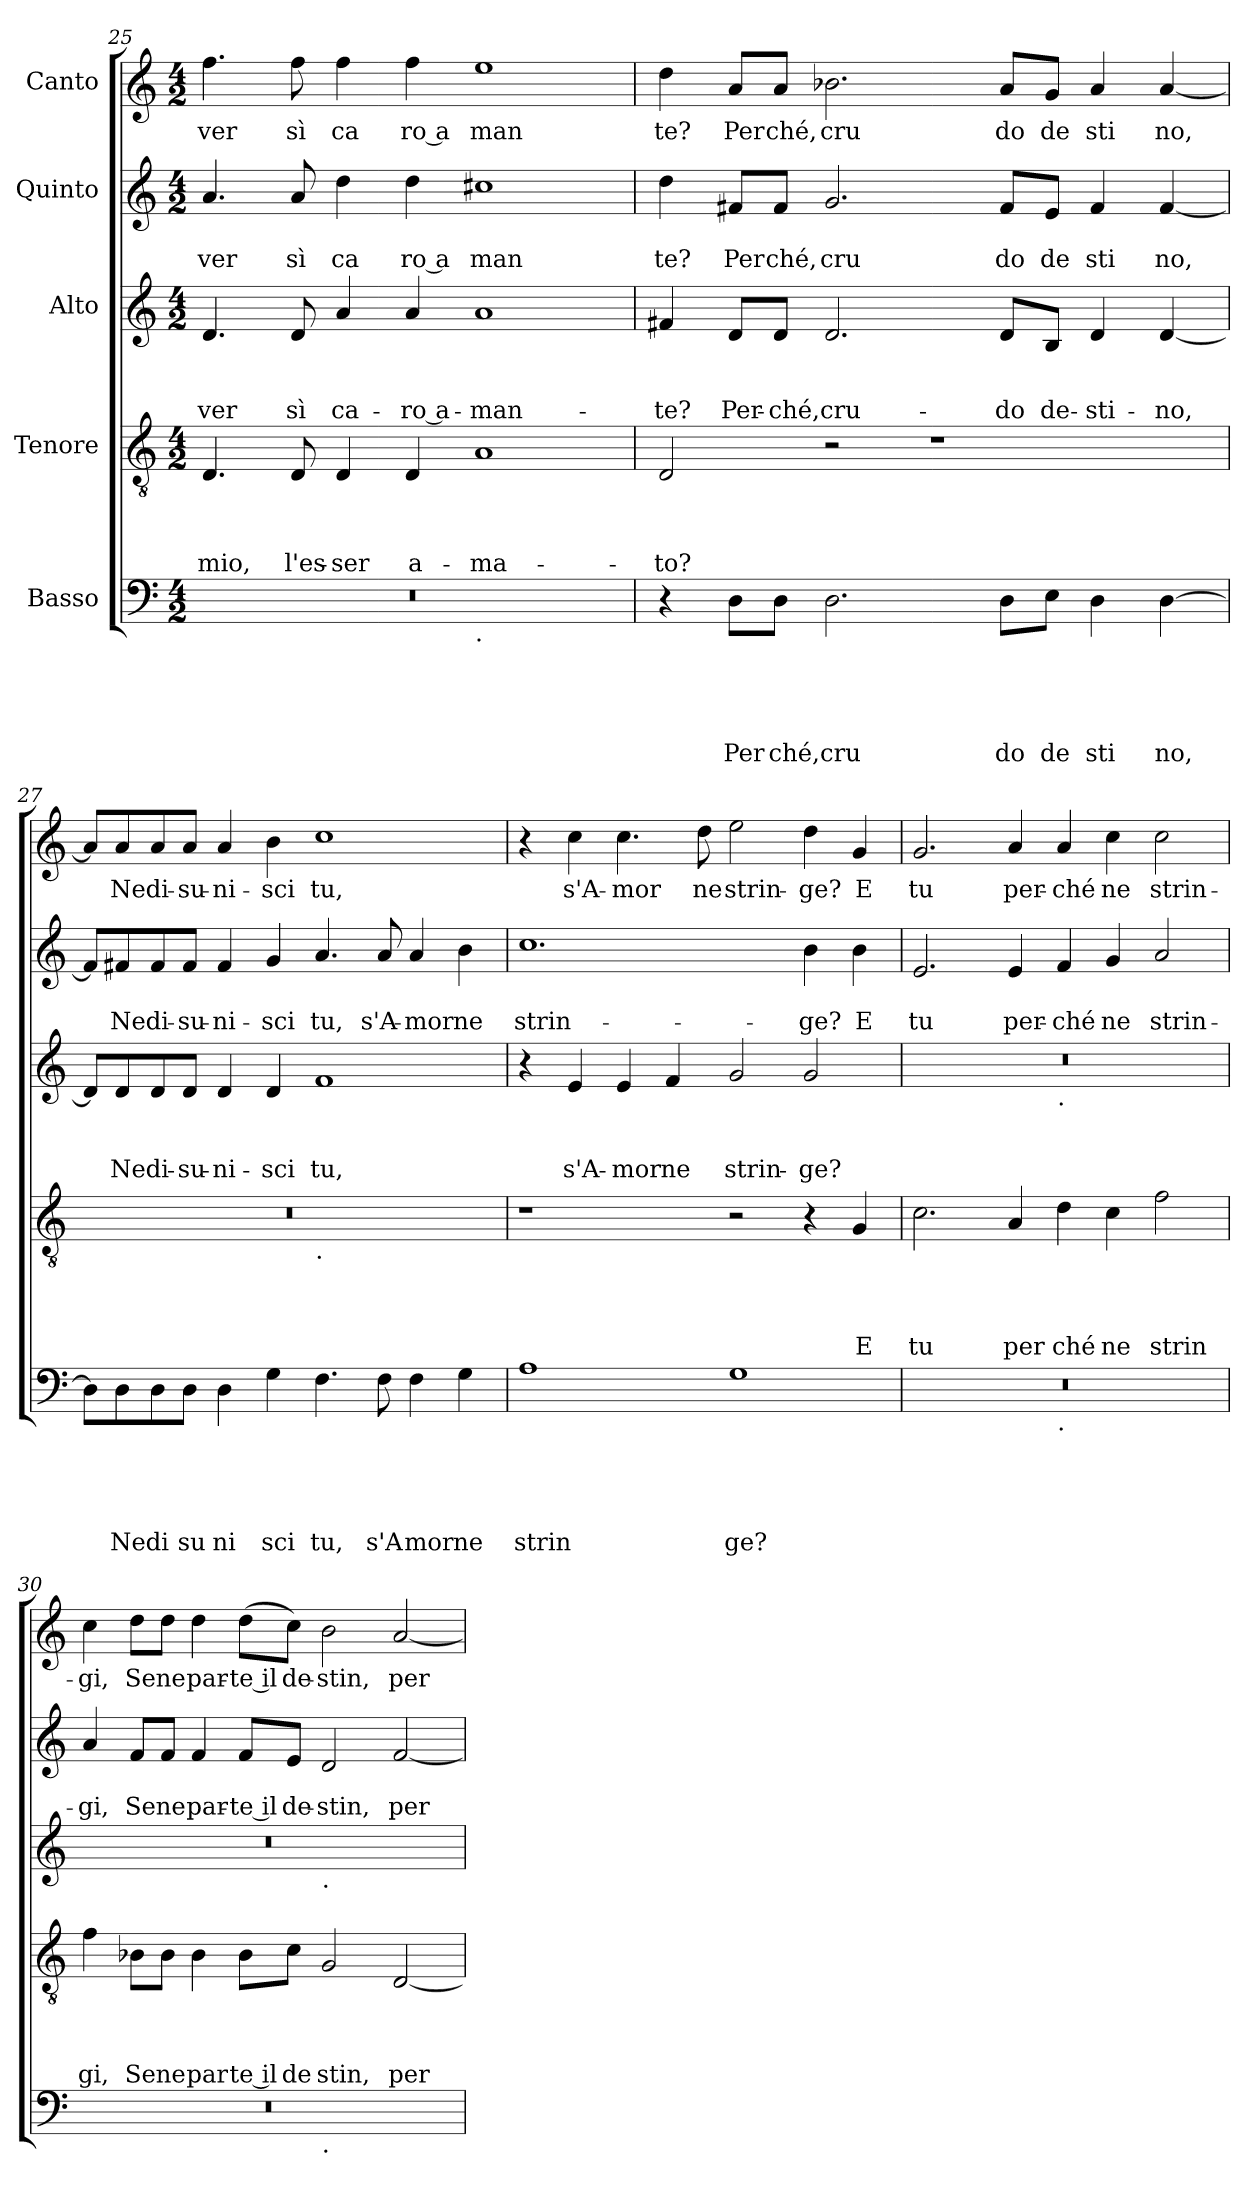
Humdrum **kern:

**kern	**text	**text	**text	**text	**text	**kern	**text	**text	**text	**text	**kern	**text	**text	**text	**kern	**text	**text	**kern	**text
*part5	*part5	*part5	*part5	*part5	*part5	*part4	*part4	*part4	*part4	*part4	*part3	*part3	*part3	*part3	*part2	*part2	*part2	*part1	*part1
*staff5	*staff5	*staff5	*staff5	*staff5	*staff5	*staff4	*staff4	*staff4	*staff4	*staff4	*staff3	*staff3	*staff3	*staff3	*staff2	*staff2	*staff2	*staff1	*staff1
*I"Basso	*	*	*	*	*	*I"Tenore	*	*	*	*	*I"Alto	*	*	*	*I"Quinto	*	*	*I"Canto	*
*clefF4	*	*	*	*	*	*clefGv2	*	*	*	*	*clefG2	*	*	*	*clefG2	*	*	*clefG2	*
*k[]	*	*	*	*	*	*k[]	*	*	*	*	*k[]	*	*	*	*k[]	*	*	*k[]	*
*C:	*	*	*	*	*	*C:	*	*	*	*	*C:	*	*	*	*C:	*	*	*C:	*
*M4/2	*	*	*	*	*	*M4/2	*	*	*	*	*M4/2	*	*	*	*M4/2	*	*	*M4/2	*
=25	=25	=25	=25	=25	=25	=25	=25	=25	=25	=25	=25	=25	=25	=25	=25	=25	=25	=25	=25
!	!	!	!	!	!	!	!	!	!	!LO:LY:b	!	!	!	!LO:LY:b	!	!	!LO:LY:b	!	!LO:LY:b
*^	*	*	*	*	*	*	*	*	*	*	*	*	*	*	*	*	*	*	*
0r	1ryy	.	.	.	.	.	4.D/	.	.	.	mio,	4.d/	.	.	-ver	4.a/	.	ver	4.ff\	ver
!	!	!	!	!	!	!	!	!	!	!	!LO:LY:b	!	!	!	!LO:LY:b	!	!	!LO:LY:b	!	!LO:LY:b
.	.	.	.	.	.	.	8D/	.	.	.	l'es-	8d/	.	.	sì	8a/	.	sì	8ff\	sì
!	!	!	!	!	!	!	!	!	!	!	!LO:LY:b	!	!	!	!LO:LY:b	!	!	!LO:LY:b	!	!LO:LY:b
.	.	.	.	.	.	.	4D/	.	.	.	-ser	4a/	.	.	ca-	4dd\	.	ca	4ff\	ca
!	!	!	!	!	!	!	!	!	!	!	!LO:LY:b	!	!	!	!LO:LY:b:rj	!	!	!LO:LY:b:rj	!	!LO:LY:b:rj
.	.	.	.	.	.	.	4D/	.	.	.	a-	4a/	.	.	-ro a-	4dd\	.	ro a	4ff\	ro a
!	!LO:TX:b:t=.	!	!	!	!	!	!	!	!	!	!	!	!	!	!	!	!	!	!	!
!	!	!	!	!	!	!	!	!	!	!	!LO:LY:b	!	!	!	!LO:LY:b	!	!	!LO:LY:b	!	!LO:LY:b
.	1ryy	.	.	.	.	.	1A	.	.	.	-ma-	1a	.	.	-man-	1cc#X	.	man	1ee	man
=26	=26	=26	=26	=26	=26	=26	=26	=26	=26	=26	=26	=26	=26	=26	=26	=26	=26	=26	=26	=26
!	!	!	!	!	!	!	!	!	!	!	!LO:LY:b	!	!	!	!LO:LY:b	!	!	!LO:LY:b	!	!LO:LY:b
*v	*v	*	*	*	*	*	*	*	*	*	*	*	*	*	*	*	*	*	*	*
4r	.	.	.	.	.	2D/	.	.	.	-to?	4f#X/	.	.	-te?	4dd\	.	te?	4dd\	te?
!	!	!	!	!	!LO:LY:b	!	!	!	!	!	!	!	!	!LO:LY:b	!	!	!LO:LY:b	!	!LO:LY:b
8D\L	.	.	.	.	Per	.	.	.	.	.	8d/L	.	.	Per-	8f#X/L	.	Per	8a/L	Per
!	!	!	!	!	!LO:LY:b	!	!	!	!	!	!	!	!	!LO:LY:b	!	!	!LO:LY:b	!	!LO:LY:b
8D\J	.	.	.	.	ché,	.	.	.	.	.	8d/J	.	.	-ché,	8f#/J	.	ché,	8a/J	ché,
!	!	!	!	!	!LO:LY:b	!	!	!	!	!	!	!	!	!LO:LY:b	!	!	!LO:LY:b	!	!LO:LY:b
2.D\	.	.	.	.	cru	2r	.	.	.	.	2.d/	.	.	cru-	2.g/	.	cru	2.b-X\	cru
.	.	.	.	.	.	1r	.	.	.	.	.	.	.	.	.	.	.	.	.
!	!	!	!	!	!LO:LY:b	!	!	!	!	!	!	!	!	!LO:LY:b	!	!	!LO:LY:b	!	!LO:LY:b
8D\L	.	.	.	.	do	.	.	.	.	.	8d/L	.	.	-do	8f#/L	.	do	8a/L	do
!	!	!	!	!	!LO:LY:b	!	!	!	!	!	!	!	!	!LO:LY:b	!	!	!LO:LY:b	!	!LO:LY:b
8E\J	.	.	.	.	de	.	.	.	.	.	8B/J	.	.	de-	8e/J	.	de	8g/J	de
!	!	!	!	!	!LO:LY:b	!	!	!	!	!	!	!	!	!LO:LY:b	!	!	!LO:LY:b	!	!LO:LY:b
4D\	.	.	.	.	sti	.	.	.	.	.	4d/	.	.	-sti-	4f#/	.	sti	4a/	sti
!	!	!	!	!	!LO:LY:b	!	!	!	!	!	!	!	!	!LO:LY:b	!	!	!LO:LY:b	!	!LO:LY:b
[<4D\	.	.	.	.	no,	.	.	.	.	.	[<4d/	.	.	-no,	[<4f#/	.	no,	[<4a/	no,
!!LO:LB:g=z
=27	=27	=27	=27	=27	=27	=27	=27	=27	=27	=27	=27	=27	=27	=27	=27	=27	=27	=27	=27
*	*	*	*	*	*	*^	*	*	*	*	*	*	*	*	*	*	*	*	*
8D\L]	.	.	.	.	.	0r	1ryy	.	.	.	.	8d/L]	.	.	.	8f#/L]	.	.	8a/L]	.
!	!	!	!	!	!LO:LY:b	!	!	!	!	!	!	!	!	!	!LO:LY:b	!	!	!LO:LY:b	!	!LO:LY:b
8D\	.	.	.	.	Ne	.	.	.	.	.	.	8d/	.	.	Ne	8f#X/	.	Ne	8a/	Ne
!	!	!	!	!	!LO:LY:b	!	!	!	!	!	!	!	!	!	!LO:LY:b	!	!	!LO:LY:b	!	!LO:LY:b
8D\	.	.	.	.	di	.	.	.	.	.	.	8d/	.	.	di-	8f#/	.	di-	8a/	di-
!	!	!	!	!	!LO:LY:b	!	!	!	!	!	!	!	!	!	!LO:LY:b	!	!	!LO:LY:b	!	!LO:LY:b
8D\J	.	.	.	.	su	.	.	.	.	.	.	8d/J	.	.	-su-	8f#/J	.	-su-	8a/J	-su-
!	!	!	!	!	!LO:LY:b	!	!	!	!	!	!	!	!	!	!LO:LY:b	!	!	!LO:LY:b	!	!LO:LY:b
4D\	.	.	.	.	ni	.	.	.	.	.	.	4d/	.	.	-ni-	4f#/	.	-ni-	4a/	-ni-
!	!	!	!	!	!LO:LY:b	!	!	!	!	!	!	!	!	!	!LO:LY:b	!	!	!LO:LY:b	!	!LO:LY:b
4G\	.	.	.	.	sci	.	.	.	.	.	.	4d/	.	.	-sci	4g/	.	-sci	4b\	-sci
!	!	!	!	!	!	!	!LO:TX:b:t=.	!	!	!	!	!	!	!	!	!	!	!	!	!
!	!	!	!	!	!LO:LY:b	!	!	!	!	!	!	!	!	!	!LO:LY:b	!	!	!LO:LY:b	!	!LO:LY:b
4.F\	.	.	.	.	tu,	.	1ryy	.	.	.	.	1f	.	.	tu,	4.a/	.	tu,	1cc	tu,
!	!	!	!	!	!LO:LY:b	!	!	!	!	!	!	!	!	!	!	!	!	!LO:LY:b	!	!
8F\	.	.	.	.	s'A	.	.	.	.	.	.	.	.	.	.	8a/	.	s'A-	.	.
!	!	!	!	!	!LO:LY:b	!	!	!	!	!	!	!	!	!	!	!	!	!LO:LY:b	!	!
4F\	.	.	.	.	mor	.	.	.	.	.	.	.	.	.	.	4a/	.	-mor	.	.
!	!	!	!	!	!LO:LY:b	!	!	!	!	!	!	!	!	!	!	!	!	!LO:LY:b	!	!
4G\	.	.	.	.	ne	.	.	.	.	.	.	.	.	.	.	4b\	.	ne	.	.
=28	=28	=28	=28	=28	=28	=28	=28	=28	=28	=28	=28	=28	=28	=28	=28	=28	=28	=28	=28	=28
!	!	!	!	!	!LO:LY:b	!	!	!	!	!	!	!	!	!	!	!	!	!LO:LY:b	!	!
*	*	*	*	*	*	*v	*v	*	*	*	*	*	*	*	*	*	*	*	*	*
1A	.	.	.	.	strin	1r	.	.	.	.	4r	.	.	.	1.cc	.	strin-	4r	.
!	!	!	!	!	!	!	!	!	!	!	!	!	!	!LO:LY:b	!	!	!	!	!LO:LY:b
.	.	.	.	.	.	.	.	.	.	.	4e/	.	.	s'A-	.	.	.	4cc\	s'A-
!	!	!	!	!	!	!	!	!	!	!	!	!	!	!LO:LY:b	!	!	!	!	!LO:LY:b
.	.	.	.	.	.	.	.	.	.	.	4e/	.	.	-mor	.	.	.	4.cc\	-mor
!	!	!	!	!	!	!	!	!	!	!	!	!	!	!LO:LY:b	!	!	!	!	!
.	.	.	.	.	.	.	.	.	.	.	4f/	.	.	ne	.	.	.	.	.
!	!	!	!	!	!	!	!	!	!	!	!	!	!	!	!	!	!	!	!LO:LY:b
.	.	.	.	.	.	.	.	.	.	.	.	.	.	.	.	.	.	8dd\	ne
!	!	!	!	!	!LO:LY:b	!	!	!	!	!	!	!	!	!LO:LY:b	!	!	!	!	!LO:LY:b
1G	.	.	.	.	ge?	2r	.	.	.	.	2g/	.	.	strin-	.	.	.	2ee\	strin-
!	!	!	!	!	!	!	!	!	!	!	!	!	!	!LO:LY:b	!	!	!LO:LY:b	!	!LO:LY:b
.	.	.	.	.	.	4r	.	.	.	.	2g/	.	.	-ge?	4b\	.	-ge?	4dd\	-ge?
!	!	!	!	!	!	!	!	!	!	!LO:LY:b	!	!	!	!	!	!	!LO:LY:b	!	!LO:LY:b
.	.	.	.	.	.	4G/	.	.	.	E	.	.	.	.	4b\	.	E	4g/	E
=29	=29	=29	=29	=29	=29	=29	=29	=29	=29	=29	=29	=29	=29	=29	=29	=29	=29	=29	=29
!	!	!	!	!	!	!	!	!	!	!LO:LY:b	!	!	!	!	!	!	!LO:LY:b	!	!LO:LY:b
*^	*	*	*	*	*	*	*	*	*	*	*^	*	*	*	*	*	*	*	*
0r	1ryy	.	.	.	.	.	2.c\	.	.	.	tu	0r	1ryy	.	.	.	2.e/	.	tu	2.g/	tu
!	!	!	!	!	!	!	!	!	!	!	!LO:LY:b	!	!	!	!	!	!	!	!LO:LY:b	!	!LO:LY:b
.	.	.	.	.	.	.	4A/	.	.	.	per	.	.	.	.	.	4e/	.	per-	4a/	per-
!	!	!	!	!	!	!	!	!	!	!	!	!	!LO:TX:b:t=.	!	!	!	!	!	!	!	!
!	!LO:TX:b:t=.	!	!	!	!	!	!	!	!	!	!	!	!	!	!	!	!	!	!	!	!
!	!	!	!	!	!	!	!	!	!	!	!LO:LY:b	!	!	!	!	!	!	!	!LO:LY:b	!	!LO:LY:b
.	1ryy	.	.	.	.	.	4d\	.	.	.	ché	.	1ryy	.	.	.	4f/	.	-ché	4a/	-ché
!	!	!	!	!	!	!	!	!	!	!	!LO:LY:b	!	!	!	!	!	!	!	!LO:LY:b	!	!LO:LY:b
.	.	.	.	.	.	.	4c\	.	.	.	ne	.	.	.	.	.	4g/	.	ne	4cc\	ne
!	!	!	!	!	!	!	!	!	!	!	!LO:LY:b	!	!	!	!	!	!	!	!LO:LY:b	!	!LO:LY:b
.	.	.	.	.	.	.	2f\	.	.	.	strin	.	.	.	.	.	2a/	.	strin-	2cc\	strin-
=30	=30	=30	=30	=30	=30	=30	=30	=30	=30	=30	=30	=30	=30	=30	=30	=30	=30	=30	=30	=30	=30
!	!	!	!	!	!	!	!	!	!	!	!LO:LY:b	!	!	!	!	!	!	!	!LO:LY:b	!	!LO:LY:b
0r	1ryy	.	.	.	.	.	4f\	.	.	.	gi,	0r	1ryy	.	.	.	4a/	.	-gi,	4cc\	-gi,
!	!	!	!	!	!	!	!	!	!	!	!LO:LY:b	!	!	!	!	!	!	!	!LO:LY:b	!	!LO:LY:b
.	.	.	.	.	.	.	8B-X\L	.	.	.	Se	.	.	.	.	.	8f/L	.	Se	8dd\L	Se
!	!	!	!	!	!	!	!	!	!	!	!LO:LY:b	!	!	!	!	!	!	!	!LO:LY:b	!	!LO:LY:b
.	.	.	.	.	.	.	8B-\J	.	.	.	ne	.	.	.	.	.	8f/J	.	ne	8dd\J	ne
!	!	!	!	!	!	!	!	!	!	!	!LO:LY:b	!	!	!	!	!	!	!	!LO:LY:b	!	!LO:LY:b
.	.	.	.	.	.	.	4B-\	.	.	.	par	.	.	.	.	.	4f/	.	par-	4dd\	par-
!	!	!	!	!	!	!	!	!	!	!	!LO:LY:b:rj	!	!	!	!	!	!	!	!LO:LY:b:rj	!	!LO:LY:b:rj
.	.	.	.	.	.	.	8B-\L	.	.	.	te il	.	.	.	.	.	8f/L	.	-te il	(<8dd\L	-te il
!	!	!	!	!	!	!	!	!	!	!	!LO:LY:b	!	!	!	!	!	!	!	!LO:LY:b	!	!LO:LY:b
.	.	.	.	.	.	.	8c\J	.	.	.	de	.	.	.	.	.	8e/J	.	de-	8cc\J)	de-
!	!	!	!	!	!	!	!	!	!	!	!	!	!LO:TX:b:t=.	!	!	!	!	!	!	!	!
!	!LO:TX:b:t=.	!	!	!	!	!	!	!	!	!	!	!	!	!	!	!	!	!	!	!	!
!	!	!	!	!	!	!	!	!	!	!	!LO:LY:b	!	!	!	!	!	!	!	!LO:LY:b	!	!LO:LY:b
.	1ryy	.	.	.	.	.	2G/	.	.	.	stin,	.	1ryy	.	.	.	2d/	.	-stin,	2b\	-stin,
!	!	!	!	!	!	!	!	!	!	!	!LO:LY:b	!	!	!	!	!	!	!	!LO:LY:b	!	!LO:LY:b
.	.	.	.	.	.	.	[>2D/	.	.	.	per	.	.	.	.	.	[>2f/	.	per-	[>2a/	per-
*v	*v	*	*	*	*	*	*	*	*	*	*	*v	*v	*	*	*	*	*	*	*	*
=	=	=	=	=	=	=	=	=	=	=	=	=	=	=	=	=	=	=	=
*-	*-	*-	*-	*-	*-	*-	*-	*-	*-	*-	*-	*-	*-	*-	*-	*-	*-	*-	*-
